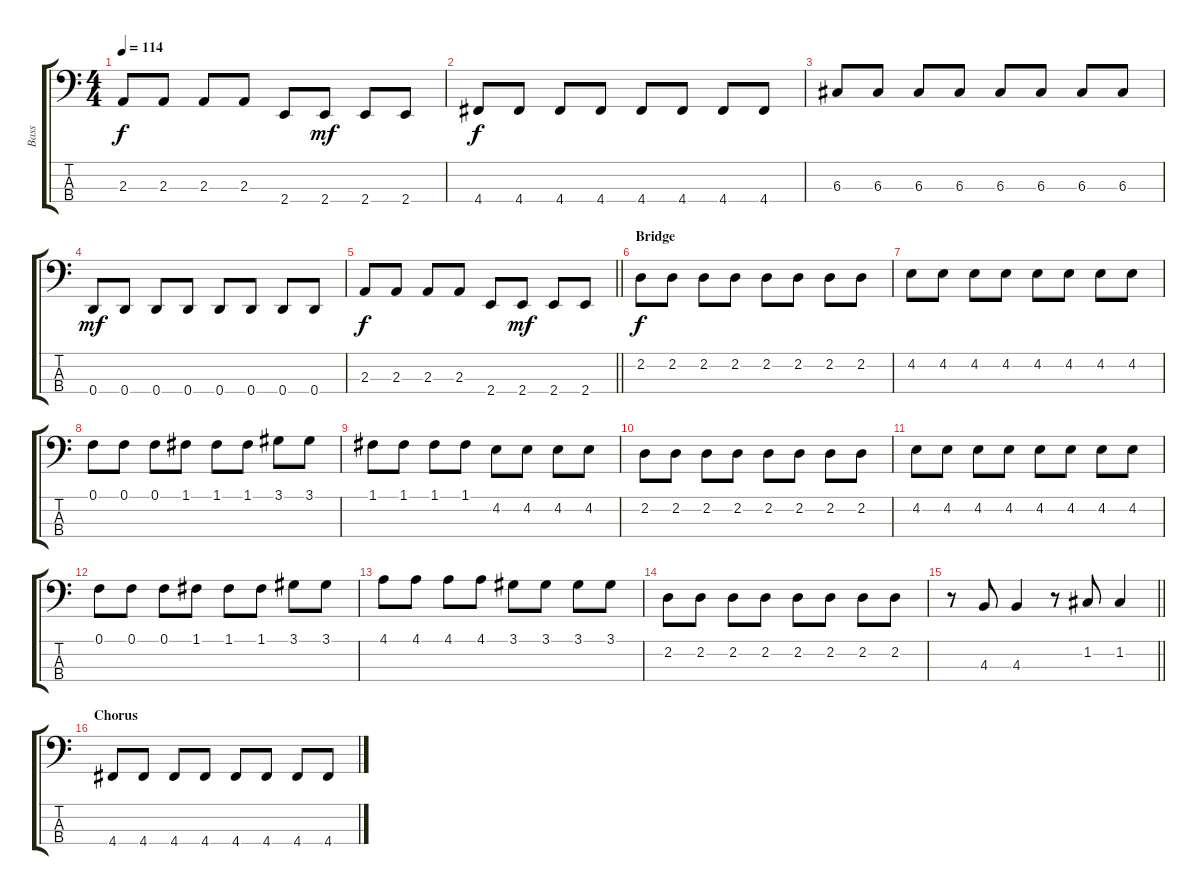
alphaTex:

\track ("Bass" "Bass") {instrument electricbasspick}
\staff {score tabs}
\tuning (F2 C2 G1 D1) {hide}
\ts (4 4)
\tempo 114
\clef f4
\ks c
2.3.8{dy f} 2.3.8 2.3.8 2.3.8 2.4.8 2.4.8{dy mf} 2.4.8 2.4.8 |
4.4.8{dy f} 4.4.8 4.4.8 4.4.8 4.4.8 4.4.8 4.4.8 4.4.8 |
6.3.8 6.3.8 6.3.8 6.3.8 6.3.8 6.3.8 6.3.8 6.3.8 |
0.4.8{dy mf} 0.4.8 0.4.8 0.4.8 0.4.8 0.4.8 0.4.8 0.4.8 |
\barLineRight lightlight
2.3.8{dy f} 2.3.8 2.3.8 2.3.8 2.4.8 2.4.8{dy mf} 2.4.8 2.4.8 |
\section ("" "Bridge")
2.2.8{dy f} 2.2.8 2.2.8 2.2.8 2.2.8 2.2.8 2.2.8 2.2.8 |
4.2.8 4.2.8 4.2.8 4.2.8 4.2.8 4.2.8 4.2.8 4.2.8 |
0.1.8 0.1.8 0.1.8 1.1.8 1.1.8 1.1.8 3.1.8 3.1.8 |
1.1.8 1.1.8 1.1.8 1.1.8 4.2.8 4.2.8 4.2.8 4.2.8 |
2.2.8 2.2.8 2.2.8 2.2.8 2.2.8 2.2.8 2.2.8 2.2.8 |
4.2.8 4.2.8 4.2.8 4.2.8 4.2.8 4.2.8 4.2.8 4.2.8 |
0.1.8 0.1.8 0.1.8 1.1.8 1.1.8 1.1.8 3.1.8 3.1.8 |
4.1.8 4.1.8 4.1.8 4.1.8 3.1.8 3.1.8 3.1.8 3.1.8 |
2.2.8 2.2.8 2.2.8 2.2.8 2.2.8 2.2.8 2.2.8 2.2.8 |
\barLineRight lightlight
r.8 4.3.8 4.3.4 r.8 1.2.8 1.2.4 |
\section ("" "Chorus")
4.4.8 4.4.8 4.4.8 4.4.8 4.4.8 4.4.8 4.4.8 4.4.8
